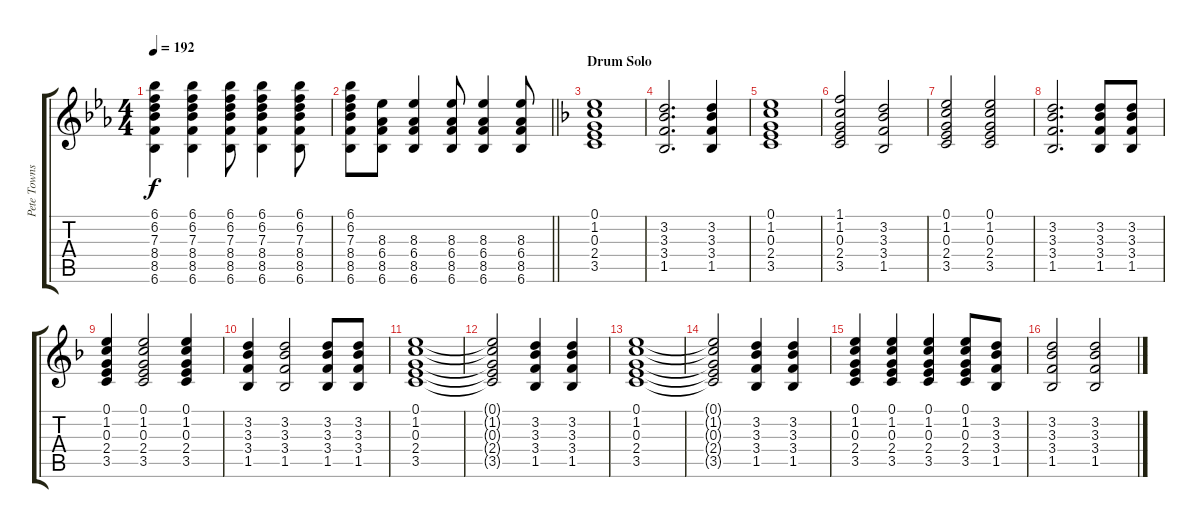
\track ("Pete Townshed - Guitar" "Pete Towns") {instrument overdrivenguitar}
\staff {score tabs}
\tuning (E4 B3 G3 D3 A2 E2) {hide}
\ts (4 4)
\tempo 192
\clef g2
\ks eb
(6.1 6.2 7.3 8.4 8.5 6.6).4{dy f} (6.1 6.2 7.3 8.4 8.5 6.6).4 (6.1 6.2 7.3 8.4 8.5 6.6).8 (6.1 6.2 7.3 8.4 8.5 6.6).4 (6.1 6.2 7.3 8.4 8.5 6.6).8 |
\barLineRight lightlight
(6.1 6.2 7.3 8.4 8.5 6.6).8 (8.3 6.4 8.5 6.6).8 (8.3 6.4 8.5 6.6).4 (8.3 6.4 8.5 6.6).8 (8.3 6.4 8.5 6.6).4 (8.3 6.4 8.5 6.6).8 |
\section ("" "Drum Solo")
\ks f
(0.1 1.2 0.3 2.4 3.5).1 |
(3.2 3.3 3.4 1.5).2{d} (3.2 3.3 3.4 1.5).4 |
(0.1 1.2 0.3 2.4 3.5).1 |
(1.1 1.2 0.3 2.4 3.5).2 (3.2 3.3 3.4 1.5).2 |
(0.1 1.2 0.3 2.4 3.5).2 (0.1 1.2 0.3 2.4 3.5).2 |
(3.2 3.3 3.4 1.5).2{d} (3.2 3.3 3.4 1.5).8 (3.2 3.3 3.4 1.5).8 |
(0.1 1.2 0.3 2.4 3.5).4 (0.1 1.2 0.3 2.4 3.5).2 (0.1 1.2 0.3 2.4 3.5).4 |
(3.2 3.3 3.4 1.5).4 (3.2 3.3 3.4 1.5).2 (3.2 3.3 3.4 1.5).8 (3.2 3.3 3.4 1.5).8 |
(0.1 1.2 0.3 2.4 3.5).1 |
(0.1{t} 1.2{t} 0.3{t} 2.4{t} 3.5{t}).2 (3.2 3.3 3.4 1.5).4 (3.2 3.3 3.4 1.5).4 |
(0.1 1.2 0.3 2.4 3.5).1 |
(0.1{t} 1.2{t} 0.3{t} 2.4{t} 3.5{t}).2 (3.2 3.3 3.4 1.5).4 (3.2 3.3 3.4 1.5).4 |
(0.1 1.2 0.3 2.4 3.5).4 (0.1 1.2 0.3 2.4 3.5).4 (0.1 1.2 0.3 2.4 3.5).4 (0.1 1.2 0.3 2.4 3.5).8 (3.2 3.3 3.4 1.5).8 |
(3.2 3.3 3.4 1.5).2 (3.2 3.3 3.4 1.5).2
